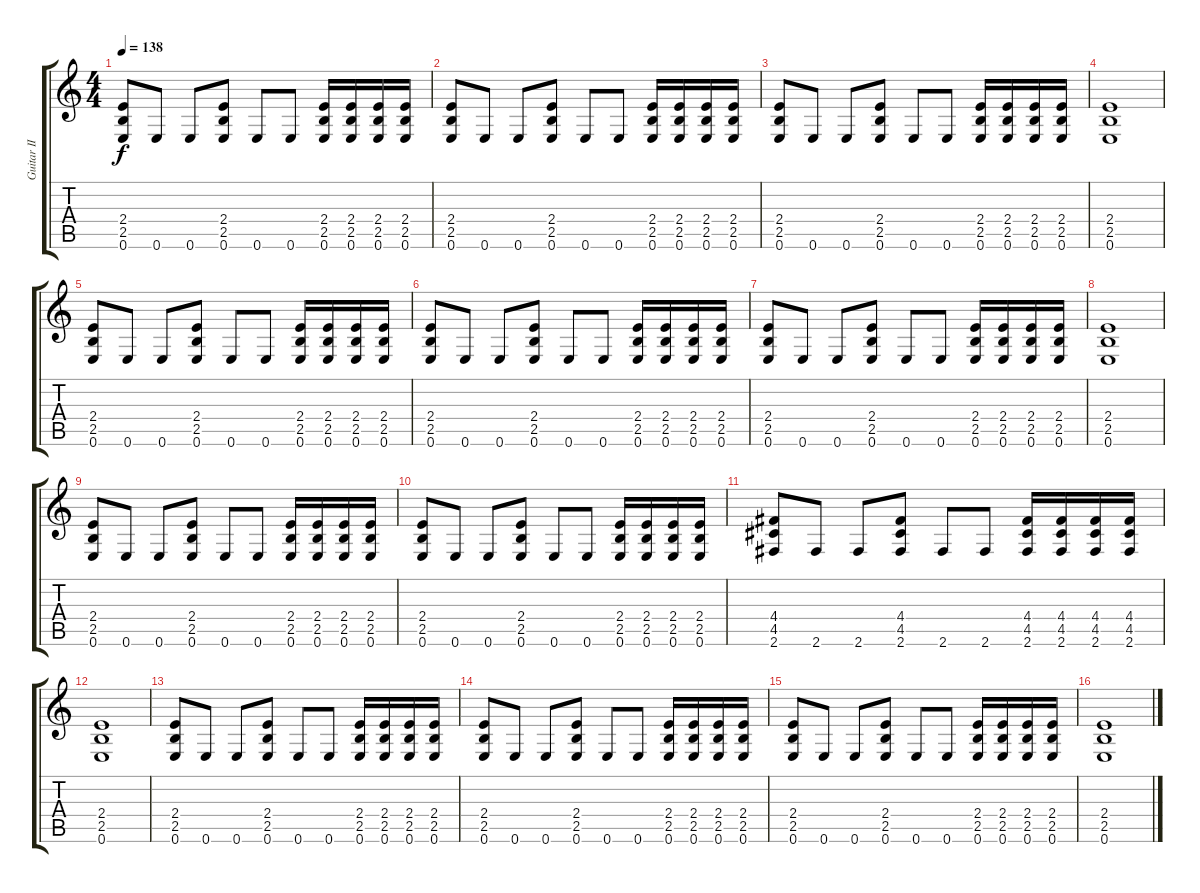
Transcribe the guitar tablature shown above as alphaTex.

\track ("Guitar II" "Guitar II") {instrument distortionguitar}
\staff {score tabs}
\tuning (E4 B3 G3 D3 A2 E2) {hide}
\ts (4 4)
\tempo 138
\clef g2
\ks c
(2.4 2.5 0.6).8{dy f} 0.6.8 0.6.8 (2.4 2.5 0.6).8 0.6.8 0.6.8 (2.4 2.5 0.6).16 (2.4 2.5 0.6).16 (2.4 2.5 0.6).16 (2.4 2.5 0.6).16 |
(2.4 2.5 0.6).8 0.6.8 0.6.8 (2.4 2.5 0.6).8 0.6.8 0.6.8 (2.4 2.5 0.6).16 (2.4 2.5 0.6).16 (2.4 2.5 0.6).16 (2.4 2.5 0.6).16 |
(2.4 2.5 0.6).8 0.6.8 0.6.8 (2.4 2.5 0.6).8 0.6.8 0.6.8 (2.4 2.5 0.6).16 (2.4 2.5 0.6).16 (2.4 2.5 0.6).16 (2.4 2.5 0.6).16 |
(2.4 2.5 0.6).1 |
(2.4 2.5 0.6).8 0.6.8 0.6.8 (2.4 2.5 0.6).8 0.6.8 0.6.8 (2.4 2.5 0.6).16 (2.4 2.5 0.6).16 (2.4 2.5 0.6).16 (2.4 2.5 0.6).16 |
(2.4 2.5 0.6).8 0.6.8 0.6.8 (2.4 2.5 0.6).8 0.6.8 0.6.8 (2.4 2.5 0.6).16 (2.4 2.5 0.6).16 (2.4 2.5 0.6).16 (2.4 2.5 0.6).16 |
(2.4 2.5 0.6).8 0.6.8 0.6.8 (2.4 2.5 0.6).8 0.6.8 0.6.8 (2.4 2.5 0.6).16 (2.4 2.5 0.6).16 (2.4 2.5 0.6).16 (2.4 2.5 0.6).16 |
(2.4 2.5 0.6).1 |
(2.4 2.5 0.6).8 0.6.8 0.6.8 (2.4 2.5 0.6).8 0.6.8 0.6.8 (2.4 2.5 0.6).16 (2.4 2.5 0.6).16 (2.4 2.5 0.6).16 (2.4 2.5 0.6).16 |
(2.4 2.5 0.6).8 0.6.8 0.6.8 (2.4 2.5 0.6).8 0.6.8 0.6.8 (2.4 2.5 0.6).16 (2.4 2.5 0.6).16 (2.4 2.5 0.6).16 (2.4 2.5 0.6).16 |
(4.4 4.5 2.6).8 2.6.8 2.6.8 (4.4 4.5 2.6).8 2.6.8 2.6.8 (4.4 4.5 2.6).16 (4.4 4.5 2.6).16 (4.4 4.5 2.6).16 (4.4 4.5 2.6).16 |
(2.4 2.5 0.6).1 |
(2.4 2.5 0.6).8 0.6.8 0.6.8 (2.4 2.5 0.6).8 0.6.8 0.6.8 (2.4 2.5 0.6).16 (2.4 2.5 0.6).16 (2.4 2.5 0.6).16 (2.4 2.5 0.6).16 |
(2.4 2.5 0.6).8 0.6.8 0.6.8 (2.4 2.5 0.6).8 0.6.8 0.6.8 (2.4 2.5 0.6).16 (2.4 2.5 0.6).16 (2.4 2.5 0.6).16 (2.4 2.5 0.6).16 |
(2.4 2.5 0.6).8 0.6.8 0.6.8 (2.4 2.5 0.6).8 0.6.8 0.6.8 (2.4 2.5 0.6).16 (2.4 2.5 0.6).16 (2.4 2.5 0.6).16 (2.4 2.5 0.6).16 |
(2.4 2.5 0.6).1
